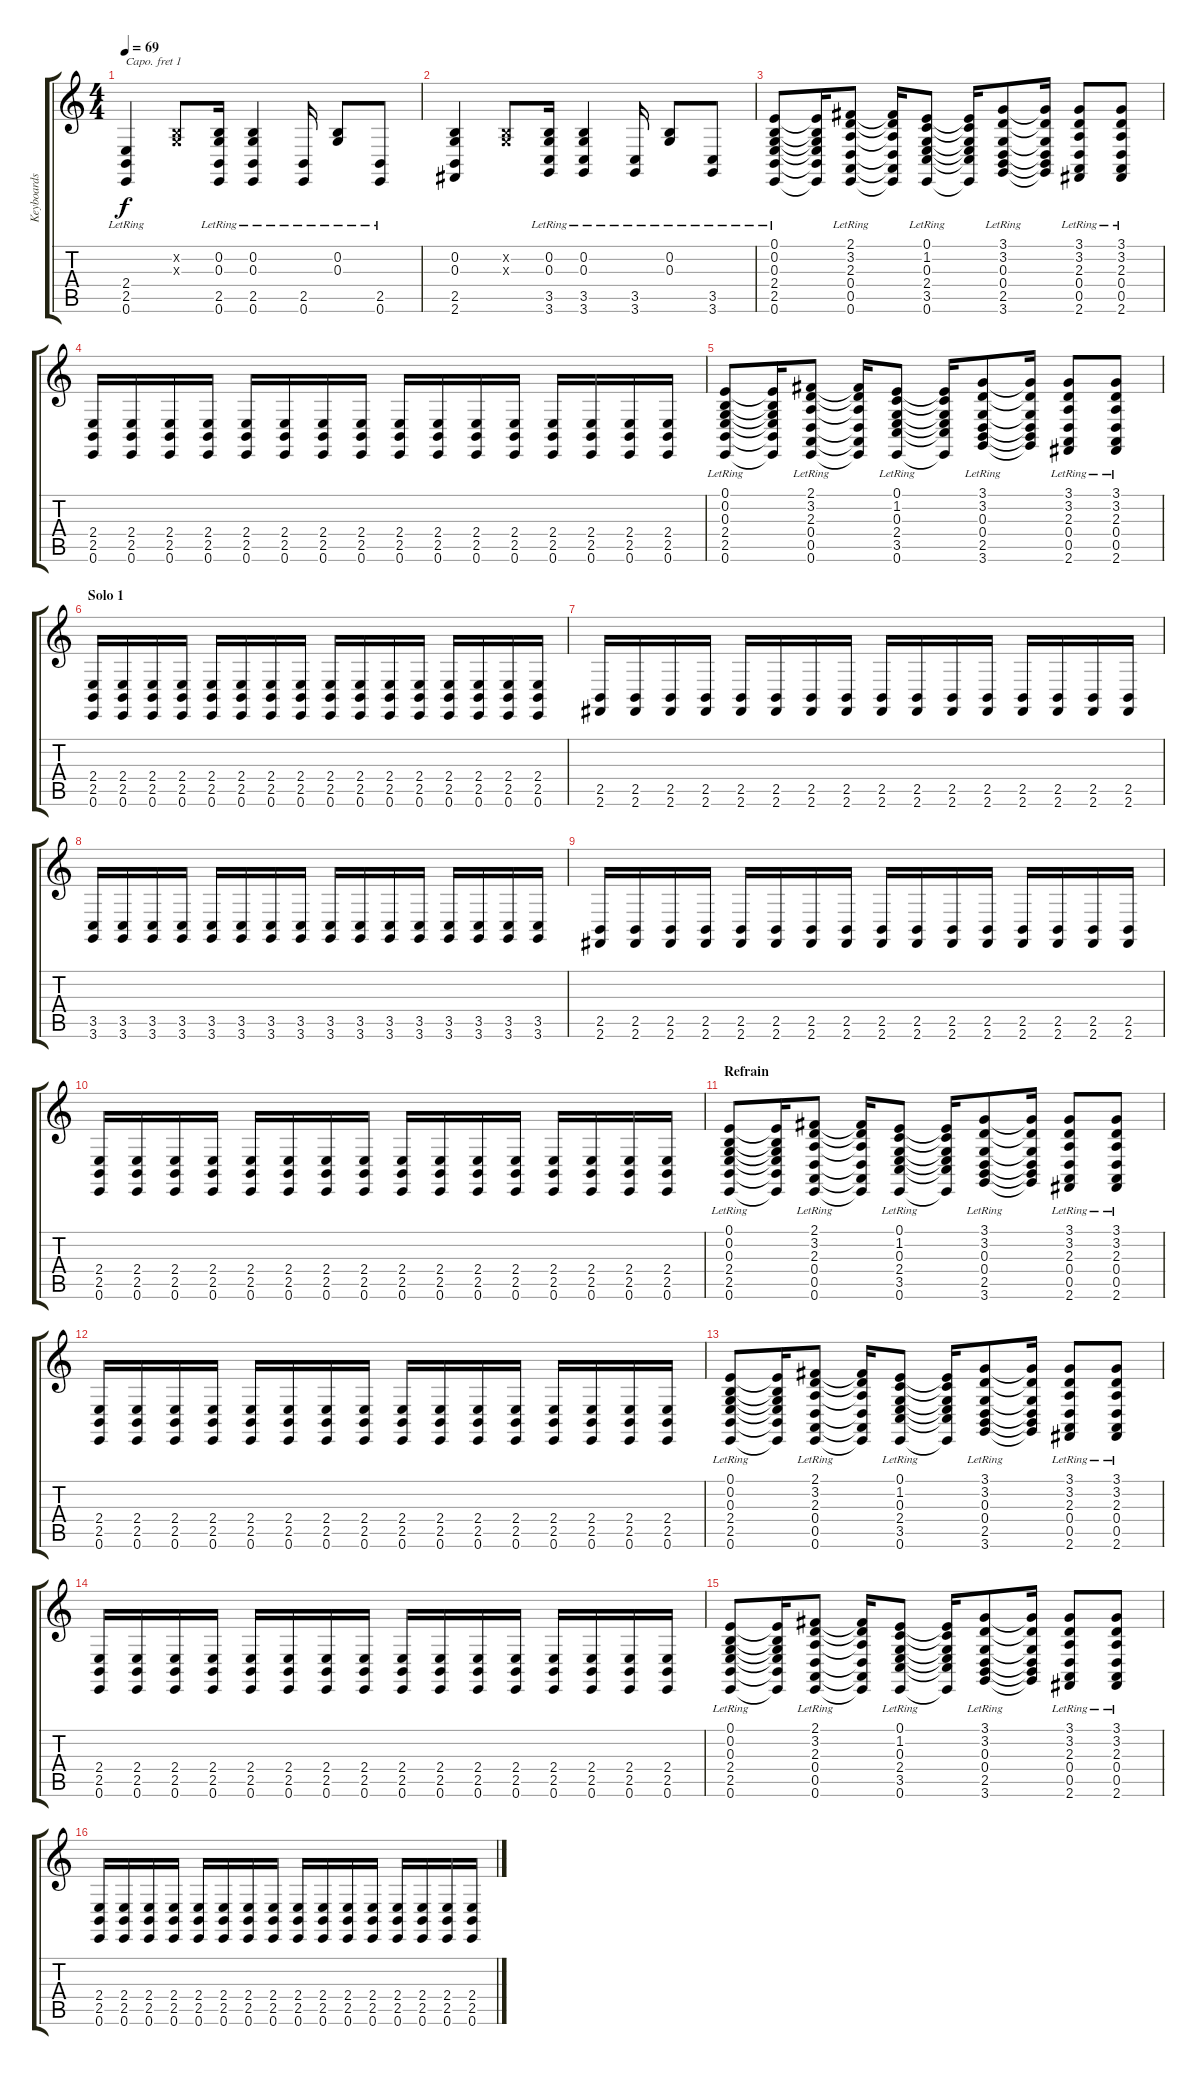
\track ("Keyboards" "Keyboards") {instrument brightacousticpiano}
\staff {score tabs}
\capo 1
\tuning (Eb4 Bb3 Gb3 Db3 Ab2 Eb2) {hide}
\ts (4 4)
\tempo 69
\clef g2
\ks c
(2.4 2.5{lr} 0.6).4{dy f} (0.2{x} 0.3{x}).8 (0.2 0.3 2.5{lr} 0.6).16 (0.2 0.3 2.5{lr} 0.6).4 (2.5{lr} 0.6).16 (0.2{lr} 0.3{lr}).8 (2.5{lr} 0.6).8 |
(0.2 0.3 2.5 2.6).4 (0.2{x} 0.3{x}).8 (0.2 0.3 3.5{lr} 3.6).16 (0.2 0.3 3.5{lr} 3.6).4 (3.5{lr} 3.6).16 (0.2{lr} 0.3{lr}).8 (3.5{lr} 3.6).8 |
(0.1{lr} 0.2{lr} 0.3{lr} 2.4{lr} 2.5{lr} 0.6{lr}).8 (0.1{t} 0.2{t} 0.3{t} 2.4{t} 2.5{t} 0.6{t}).16 (2.1{lr} 3.2{lr} 2.3{lr} 0.4{lr} 0.5{lr} 0.6{lr}).8 (2.1{t} 3.2{t} 2.3{t} 0.4{t} 0.5{t} 0.6{t}).16 (0.1{lr} 1.2{lr} 0.3{lr} 2.4{lr} 3.5{lr} 0.6{lr}).8 (0.1{t} 1.2{t} 0.3{t} 2.4{t} 3.5{t} 0.6{t}).16 (3.1{lr} 3.2{lr} 0.3{lr} 0.4{lr} 2.5{lr} 3.6{lr}).8 (3.1{t} 3.2{t} 0.3{t} 0.4{t} 2.5{t} 3.6{t}).16 (3.1{lr} 3.2{lr} 2.3{lr} 0.4{lr} 0.5{lr} 2.6{lr}).8 (3.1{lr} 3.2{lr} 2.3{lr} 0.4{lr} 0.5{lr} 2.6{lr}).8 |
(2.4 2.5 0.6).16 (2.4 2.5 0.6).16 (2.4 2.5 0.6).16 (2.4 2.5 0.6).16 (2.4 2.5 0.6).16 (2.4 2.5 0.6).16 (2.4 2.5 0.6).16 (2.4 2.5 0.6).16 (2.4 2.5 0.6).16 (2.4 2.5 0.6).16 (2.4 2.5 0.6).16 (2.4 2.5 0.6).16 (2.4 2.5 0.6).16 (2.4 2.5 0.6).16 (2.4 2.5 0.6).16 (2.4 2.5 0.6).16 |
(0.1{lr} 0.2{lr} 0.3{lr} 2.4{lr} 2.5{lr} 0.6{lr}).8 (0.1{t} 0.2{t} 0.3{t} 2.4{t} 2.5{t} 0.6{t}).16 (2.1{lr} 3.2{lr} 2.3{lr} 0.4{lr} 0.5{lr} 0.6{lr}).8 (2.1{t} 3.2{t} 2.3{t} 0.4{t} 0.5{t} 0.6{t}).16 (0.1{lr} 1.2{lr} 0.3{lr} 2.4{lr} 3.5{lr} 0.6{lr}).8 (0.1{t} 1.2{t} 0.3{t} 2.4{t} 3.5{t} 0.6{t}).16 (3.1{lr} 3.2{lr} 0.3{lr} 0.4{lr} 2.5{lr} 3.6{lr}).8 (3.1{t} 3.2{t} 0.3{t} 0.4{t} 2.5{t} 3.6{t}).16 (3.1{lr} 3.2{lr} 2.3{lr} 0.4{lr} 0.5{lr} 2.6{lr}).8 (3.1{lr} 3.2{lr} 2.3{lr} 0.4{lr} 0.5{lr} 2.6{lr}).8 |
\section ("" "Solo 1")
(2.4 2.5 0.6).16 (2.4 2.5 0.6).16 (2.4 2.5 0.6).16 (2.4 2.5 0.6).16 (2.4 2.5 0.6).16 (2.4 2.5 0.6).16 (2.4 2.5 0.6).16 (2.4 2.5 0.6).16 (2.4 2.5 0.6).16 (2.4 2.5 0.6).16 (2.4 2.5 0.6).16 (2.4 2.5 0.6).16 (2.4 2.5 0.6).16 (2.4 2.5 0.6).16 (2.4 2.5 0.6).16 (2.4 2.5 0.6).16 |
(2.5 2.6).16 (2.5 2.6).16 (2.5 2.6).16 (2.5 2.6).16 (2.5 2.6).16 (2.5 2.6).16 (2.5 2.6).16 (2.5 2.6).16 (2.5 2.6).16 (2.5 2.6).16 (2.5 2.6).16 (2.5 2.6).16 (2.5 2.6).16 (2.5 2.6).16 (2.5 2.6).16 (2.5 2.6).16 |
(3.5 3.6).16 (3.5 3.6).16 (3.5 3.6).16 (3.5 3.6).16 (3.5 3.6).16 (3.5 3.6).16 (3.5 3.6).16 (3.5 3.6).16 (3.5 3.6).16 (3.5 3.6).16 (3.5 3.6).16 (3.5 3.6).16 (3.5 3.6).16 (3.5 3.6).16 (3.5 3.6).16 (3.5 3.6).16 |
(2.5 2.6).16 (2.5 2.6).16 (2.5 2.6).16 (2.5 2.6).16 (2.5 2.6).16 (2.5 2.6).16 (2.5 2.6).16 (2.5 2.6).16 (2.5 2.6).16 (2.5 2.6).16 (2.5 2.6).16 (2.5 2.6).16 (2.5 2.6).16 (2.5 2.6).16 (2.5 2.6).16 (2.5 2.6).16 |
(2.4 2.5 0.6).16 (2.4 2.5 0.6).16 (2.4 2.5 0.6).16 (2.4 2.5 0.6).16 (2.4 2.5 0.6).16 (2.4 2.5 0.6).16 (2.4 2.5 0.6).16 (2.4 2.5 0.6).16 (2.4 2.5 0.6).16 (2.4 2.5 0.6).16 (2.4 2.5 0.6).16 (2.4 2.5 0.6).16 (2.4 2.5 0.6).16 (2.4 2.5 0.6).16 (2.4 2.5 0.6).16 (2.4 2.5 0.6).16 |
\section ("" "Refrain")
(0.1{lr} 0.2{lr} 0.3{lr} 2.4{lr} 2.5{lr} 0.6{lr}).8 (0.1{t} 0.2{t} 0.3{t} 2.4{t} 2.5{t} 0.6{t}).16 (2.1{lr} 3.2{lr} 2.3{lr} 0.4{lr} 0.5{lr} 0.6{lr}).8 (2.1{t} 3.2{t} 2.3{t} 0.4{t} 0.5{t} 0.6{t}).16 (0.1{lr} 1.2{lr} 0.3{lr} 2.4{lr} 3.5{lr} 0.6{lr}).8 (0.1{t} 1.2{t} 0.3{t} 2.4{t} 3.5{t} 0.6{t}).16 (3.1{lr} 3.2{lr} 0.3{lr} 0.4{lr} 2.5{lr} 3.6{lr}).8 (3.1{t} 3.2{t} 0.3{t} 0.4{t} 2.5{t} 3.6{t}).16 (3.1{lr} 3.2{lr} 2.3{lr} 0.4{lr} 0.5{lr} 2.6{lr}).8 (3.1{lr} 3.2{lr} 2.3{lr} 0.4{lr} 0.5{lr} 2.6{lr}).8 |
(2.4 2.5 0.6).16 (2.4 2.5 0.6).16 (2.4 2.5 0.6).16 (2.4 2.5 0.6).16 (2.4 2.5 0.6).16 (2.4 2.5 0.6).16 (2.4 2.5 0.6).16 (2.4 2.5 0.6).16 (2.4 2.5 0.6).16 (2.4 2.5 0.6).16 (2.4 2.5 0.6).16 (2.4 2.5 0.6).16 (2.4 2.5 0.6).16 (2.4 2.5 0.6).16 (2.4 2.5 0.6).16 (2.4 2.5 0.6).16 |
(0.1{lr} 0.2{lr} 0.3{lr} 2.4{lr} 2.5{lr} 0.6{lr}).8 (0.1{t} 0.2{t} 0.3{t} 2.4{t} 2.5{t} 0.6{t}).16 (2.1{lr} 3.2{lr} 2.3{lr} 0.4{lr} 0.5{lr} 0.6{lr}).8 (2.1{t} 3.2{t} 2.3{t} 0.4{t} 0.5{t} 0.6{t}).16 (0.1{lr} 1.2{lr} 0.3{lr} 2.4{lr} 3.5{lr} 0.6{lr}).8 (0.1{t} 1.2{t} 0.3{t} 2.4{t} 3.5{t} 0.6{t}).16 (3.1{lr} 3.2{lr} 0.3{lr} 0.4{lr} 2.5{lr} 3.6{lr}).8 (3.1{t} 3.2{t} 0.3{t} 0.4{t} 2.5{t} 3.6{t}).16 (3.1{lr} 3.2{lr} 2.3{lr} 0.4{lr} 0.5{lr} 2.6{lr}).8 (3.1{lr} 3.2{lr} 2.3{lr} 0.4{lr} 0.5{lr} 2.6{lr}).8 |
(2.4 2.5 0.6).16 (2.4 2.5 0.6).16 (2.4 2.5 0.6).16 (2.4 2.5 0.6).16 (2.4 2.5 0.6).16 (2.4 2.5 0.6).16 (2.4 2.5 0.6).16 (2.4 2.5 0.6).16 (2.4 2.5 0.6).16 (2.4 2.5 0.6).16 (2.4 2.5 0.6).16 (2.4 2.5 0.6).16 (2.4 2.5 0.6).16 (2.4 2.5 0.6).16 (2.4 2.5 0.6).16 (2.4 2.5 0.6).16 |
(0.1{lr} 0.2{lr} 0.3{lr} 2.4{lr} 2.5{lr} 0.6{lr}).8 (0.1{t} 0.2{t} 0.3{t} 2.4{t} 2.5{t} 0.6{t}).16 (2.1{lr} 3.2{lr} 2.3{lr} 0.4{lr} 0.5{lr} 0.6{lr}).8 (2.1{t} 3.2{t} 2.3{t} 0.4{t} 0.5{t} 0.6{t}).16 (0.1{lr} 1.2{lr} 0.3{lr} 2.4{lr} 3.5{lr} 0.6{lr}).8 (0.1{t} 1.2{t} 0.3{t} 2.4{t} 3.5{t} 0.6{t}).16 (3.1{lr} 3.2{lr} 0.3{lr} 0.4{lr} 2.5{lr} 3.6{lr}).8 (3.1{t} 3.2{t} 0.3{t} 0.4{t} 2.5{t} 3.6{t}).16 (3.1{lr} 3.2{lr} 2.3{lr} 0.4{lr} 0.5{lr} 2.6{lr}).8 (3.1{lr} 3.2{lr} 2.3{lr} 0.4{lr} 0.5{lr} 2.6{lr}).8 |
(2.4 2.5 0.6).16 (2.4 2.5 0.6).16 (2.4 2.5 0.6).16 (2.4 2.5 0.6).16 (2.4 2.5 0.6).16 (2.4 2.5 0.6).16 (2.4 2.5 0.6).16 (2.4 2.5 0.6).16 (2.4 2.5 0.6).16 (2.4 2.5 0.6).16 (2.4 2.5 0.6).16 (2.4 2.5 0.6).16 (2.4 2.5 0.6).16 (2.4 2.5 0.6).16 (2.4 2.5 0.6).16 (2.4 2.5 0.6).16
